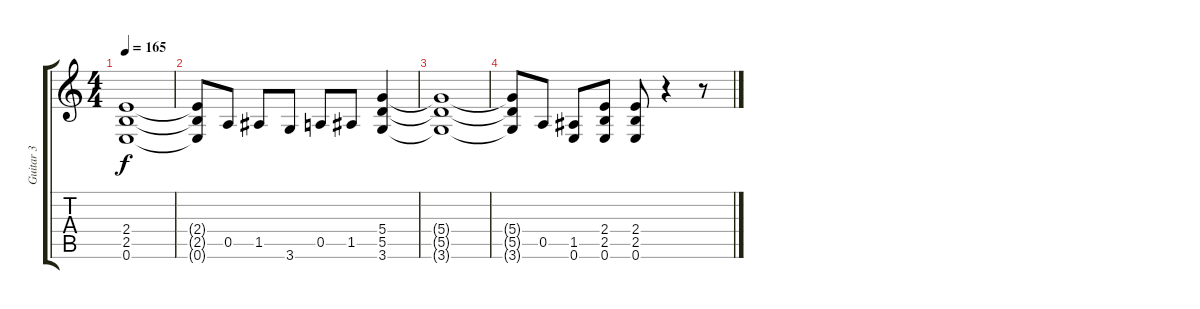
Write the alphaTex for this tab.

\track ("Guitar 3" "Guitar 3") {instrument overdrivenguitar}
\staff {score tabs}
\tuning (E4 B3 G3 D3 A2 E2) {hide}
\ts (4 4)
\tempo 165
\clef g2
\ks c
(2.4{t} 2.5{t} 0.6{t}).1{dy f} |
(2.4{t} 2.5{t} 0.6{t}).8 0.5.8 1.5.8 3.6.8 0.5.8 1.5.8 (5.4 5.5 3.6).4 |
(5.4{t} 5.5{t} 3.6{t}).1 |
(5.4{t} 5.5{t} 3.6{t}).8 0.5.8 (1.5 0.6).8 (2.4 2.5 0.6).8 (2.4 2.5 0.6).8 r.4 r.8
